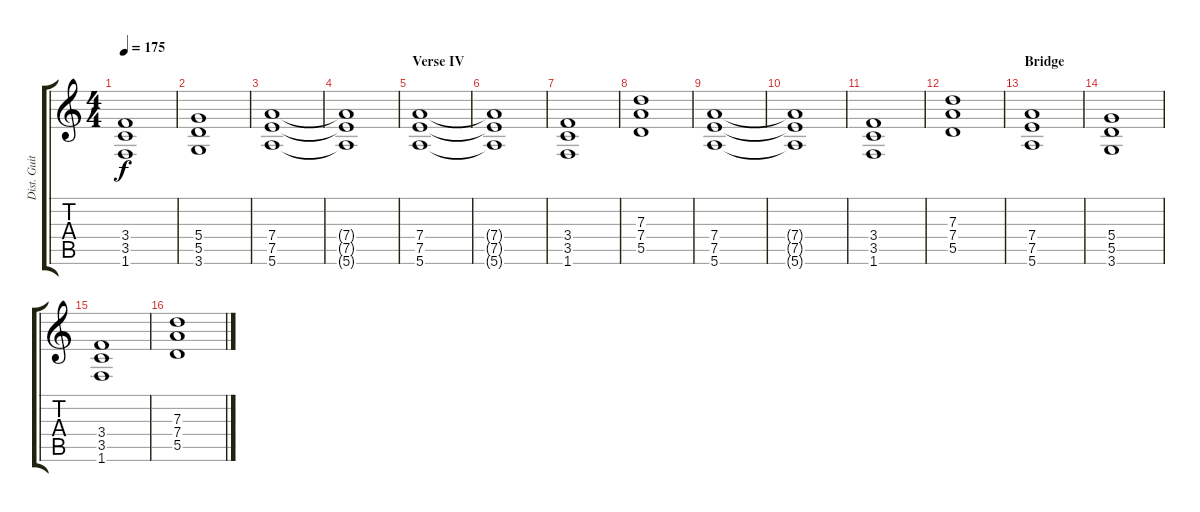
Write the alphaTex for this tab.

\track ("Dist. Guitar II" "Dist. Guit") {instrument distortionguitar}
\staff {score tabs}
\tuning (E4 B3 G3 D3 A2 E2) {hide}
\ts (4 4)
\tempo 175
\clef g2
\ks c
(3.4 3.5 1.6).1{dy f} |
(5.4 5.5 3.6).1 |
(7.4 7.5 5.6).1 |
(7.4{t} 7.5{t} 5.6{t}).1 |
\section ("" "Verse IV")
(7.4 7.5 5.6).1 |
(7.4{t} 7.5{t} 5.6{t}).1 |
(3.4 3.5 1.6).1 |
(7.3 7.4 5.5).1 |
(7.4 7.5 5.6).1 |
(7.4{t} 7.5{t} 5.6{t}).1 |
(3.4 3.5 1.6).1 |
(7.3 7.4 5.5).1 |
\section ("" "Bridge")
(7.4 7.5 5.6).1 |
(5.4 5.5 3.6).1 |
(3.4 3.5 1.6).1 |
(7.3 7.4 5.5).1
